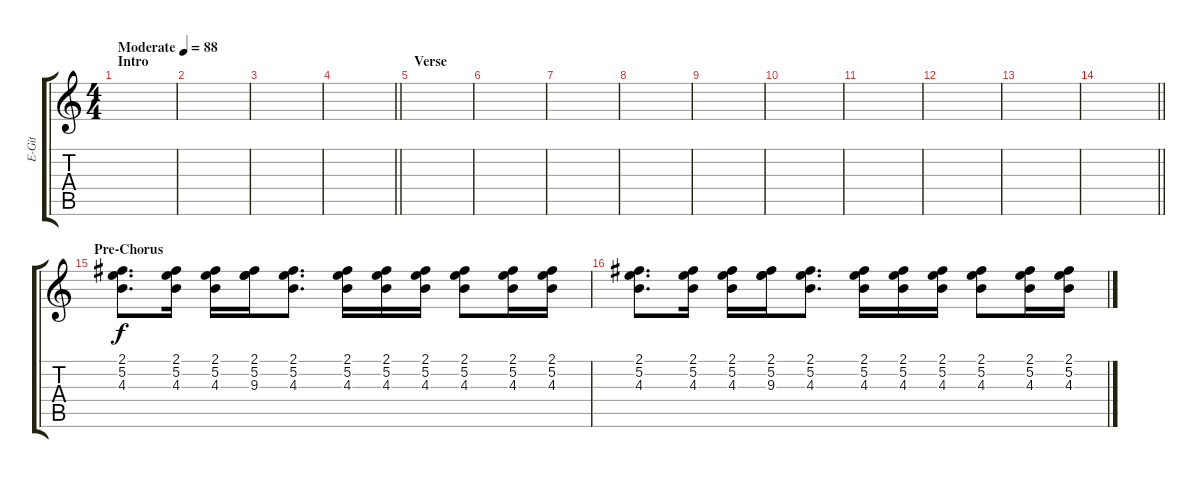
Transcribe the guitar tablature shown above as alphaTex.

\track ("E-Git" "E-Git") {instrument distortionguitar}
\staff {score tabs}
\tuning (E4 B3 G3 D3 A2 E2) {hide}
\ts (4 4)
\section ("" "Intro")
\tempo (88 "Moderate")
\clef g2
\ks c
|
|
|
\barLineRight lightlight
|
\section ("" "Verse")
|
|
|
|
|
|
|
|
|
\barLineRight lightlight
|
\section ("" "Pre-Chorus")
(2.1 5.2 4.3).8{d instrument electricguitarclean} (2.1 5.2 4.3).16 (2.1 5.2 4.3).16 (2.1 5.2 9.3).16 (2.1 5.2 4.3).8{d} (2.1 5.2 4.3).16 (2.1 5.2 4.3).16 (2.1 5.2 4.3).16 (2.1 5.2 4.3).8 (2.1 5.2 4.3).16 (2.1 5.2 4.3).16 |
(2.1 5.2 4.3).8{d} (2.1 5.2 4.3).16 (2.1 5.2 4.3).16 (2.1 5.2 9.3).16 (2.1 5.2 4.3).8{d} (2.1 5.2 4.3).16 (2.1 5.2 4.3).16 (2.1 5.2 4.3).16 (2.1 5.2 4.3).8 (2.1 5.2 4.3).16 (2.1 5.2 4.3).16
